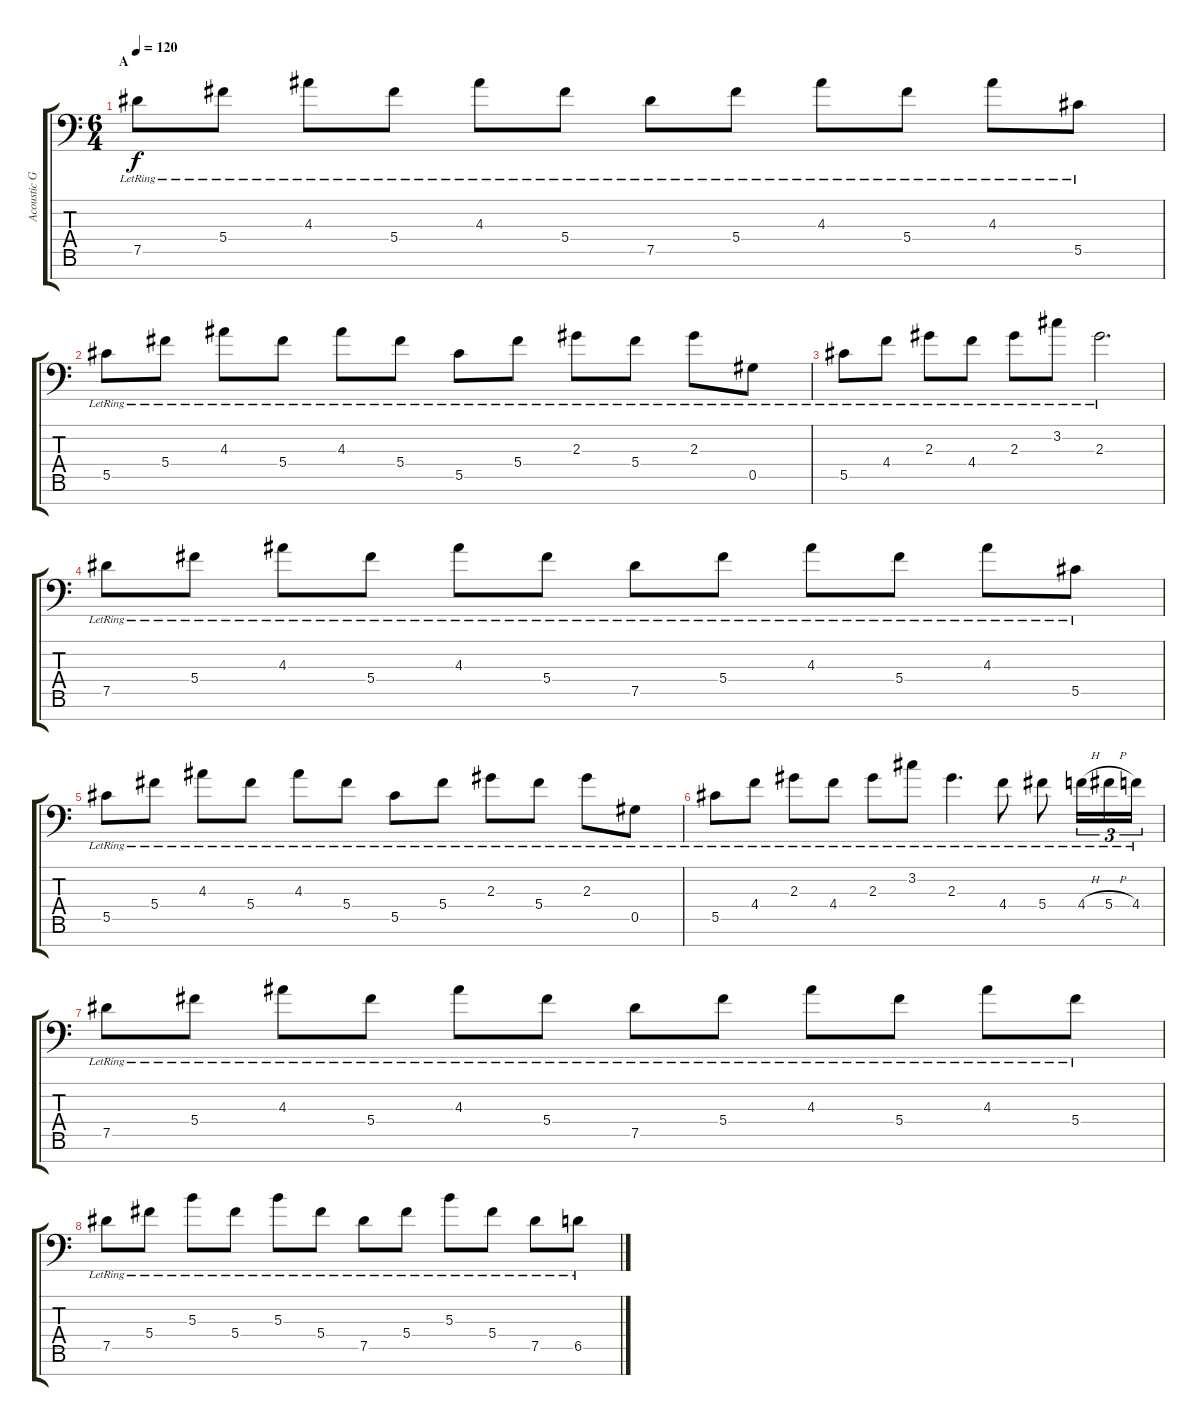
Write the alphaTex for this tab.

\track ("Acoustic Gtr" "Acoustic G") {instrument acousticguitarnylon}
\staff {score tabs}
\tuning (Eb4 Bb3 Gb3 Db3 Ab2 Eb2 Bb1) {hide}
\ts (6 4)
\section ("" "A")
\tempo 120
\clef f4
\ks c
7.5{lr}.8{dy f instrument acousticguitarnylon} 5.4{lr}.8 4.3{lr}.8 5.4{lr}.8 4.3{lr}.8 5.4{lr}.8 7.5{lr}.8 5.4{lr}.8 4.3{lr}.8 5.4{lr}.8 4.3{lr}.8 5.5{lr}.8 |
5.5{lr}.8 5.4{lr}.8 4.3{lr}.8 5.4{lr}.8 4.3{lr}.8 5.4{lr}.8 5.5{lr}.8 5.4{lr}.8 2.3{lr}.8 5.4{lr}.8 2.3{lr}.8 0.5{lr}.8 |
5.5{lr}.8 4.4{lr}.8 2.3{lr}.8 4.4{lr}.8 2.3{lr}.8 3.2{lr}.8 2.3{lr}.2{d} |
7.5{lr}.8 5.4{lr}.8 4.3{lr}.8 5.4{lr}.8 4.3{lr}.8 5.4{lr}.8 7.5{lr}.8 5.4{lr}.8 4.3{lr}.8 5.4{lr}.8 4.3{lr}.8 5.5{lr}.8 |
5.5{lr}.8 5.4{lr}.8 4.3{lr}.8 5.4{lr}.8 4.3{lr}.8 5.4{lr}.8 5.5{lr}.8 5.4{lr}.8 2.3{lr}.8 5.4{lr}.8 2.3{lr}.8 0.5{lr}.8 |
5.5{lr}.8 4.4{lr}.8 2.3{lr}.8 4.4{lr}.8 2.3{lr}.8 3.2{lr}.8 2.3{lr}.4{d} 4.4{lr}.8 5.4{lr}.8 4.4{h lr}.16{tu (3 2)} 5.4{h lr}.16{tu (3 2)} 4.4{lr}.16{tu (3 2)} |
7.5{lr}.8 5.4{lr}.8 4.3{lr}.8 5.4{lr}.8 4.3{lr}.8 5.4{lr}.8 7.5{lr}.8 5.4{lr}.8 4.3{lr}.8 5.4{lr}.8 4.3{lr}.8 5.4{lr}.8 |
7.5{lr}.8 5.4{lr}.8 5.3{lr}.8 5.4{lr}.8 5.3{lr}.8 5.4{lr}.8 7.5{lr}.8 5.4{lr}.8 5.3{lr}.8 5.4{lr}.8 7.5{lr}.8 6.5{lr}.8
